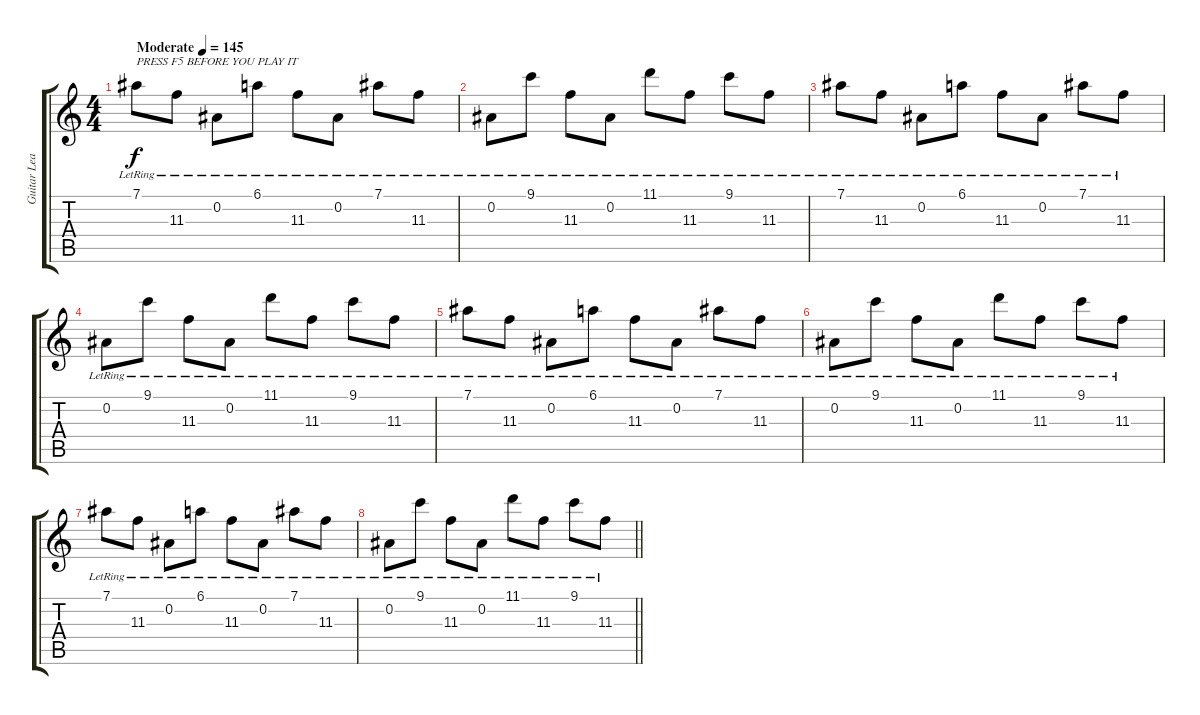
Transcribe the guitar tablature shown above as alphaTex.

\track ("Guitar Lead" "Guitar Lea") {instrument acousticguitarsteel}
\staff {score tabs}
\tuning (Eb4 Bb3 Gb3 Db3 Ab2 Eb2) {hide}
\ts (4 4)
\tempo (145 "Moderate")
\clef g2
\ks c
7.1{lr}.8{txt "PRESS F5 BEFORE YOU PLAY IT" dy f instrument acousticguitarsteel} 11.3{lr}.8 0.2{lr}.8 6.1{lr}.8 11.3{lr}.8 0.2{lr}.8 7.1{lr}.8 11.3{lr}.8 |
0.2{lr}.8 9.1{lr}.8 11.3{lr}.8 0.2{lr}.8 11.1{lr}.8 11.3{lr}.8 9.1{lr}.8 11.3{lr}.8 |
7.1{lr}.8 11.3{lr}.8 0.2{lr}.8 6.1{lr}.8 11.3{lr}.8 0.2{lr}.8 7.1{lr}.8 11.3{lr}.8 |
0.2{lr}.8 9.1{lr}.8 11.3{lr}.8 0.2{lr}.8 11.1{lr}.8 11.3{lr}.8 9.1{lr}.8 11.3{lr}.8 |
7.1{lr}.8 11.3{lr}.8 0.2{lr}.8 6.1{lr}.8 11.3{lr}.8 0.2{lr}.8 7.1{lr}.8 11.3{lr}.8 |
0.2{lr}.8 9.1{lr}.8 11.3{lr}.8 0.2{lr}.8 11.1{lr}.8 11.3{lr}.8 9.1{lr}.8 11.3{lr}.8 |
7.1{lr}.8 11.3{lr}.8 0.2{lr}.8 6.1{lr}.8 11.3{lr}.8 0.2{lr}.8 7.1{lr}.8 11.3{lr}.8 |
\barLineRight lightlight
0.2{lr}.8 9.1{lr}.8 11.3{lr}.8 0.2{lr}.8 11.1{lr}.8 11.3{lr}.8 9.1{lr}.8 11.3{lr}.8
